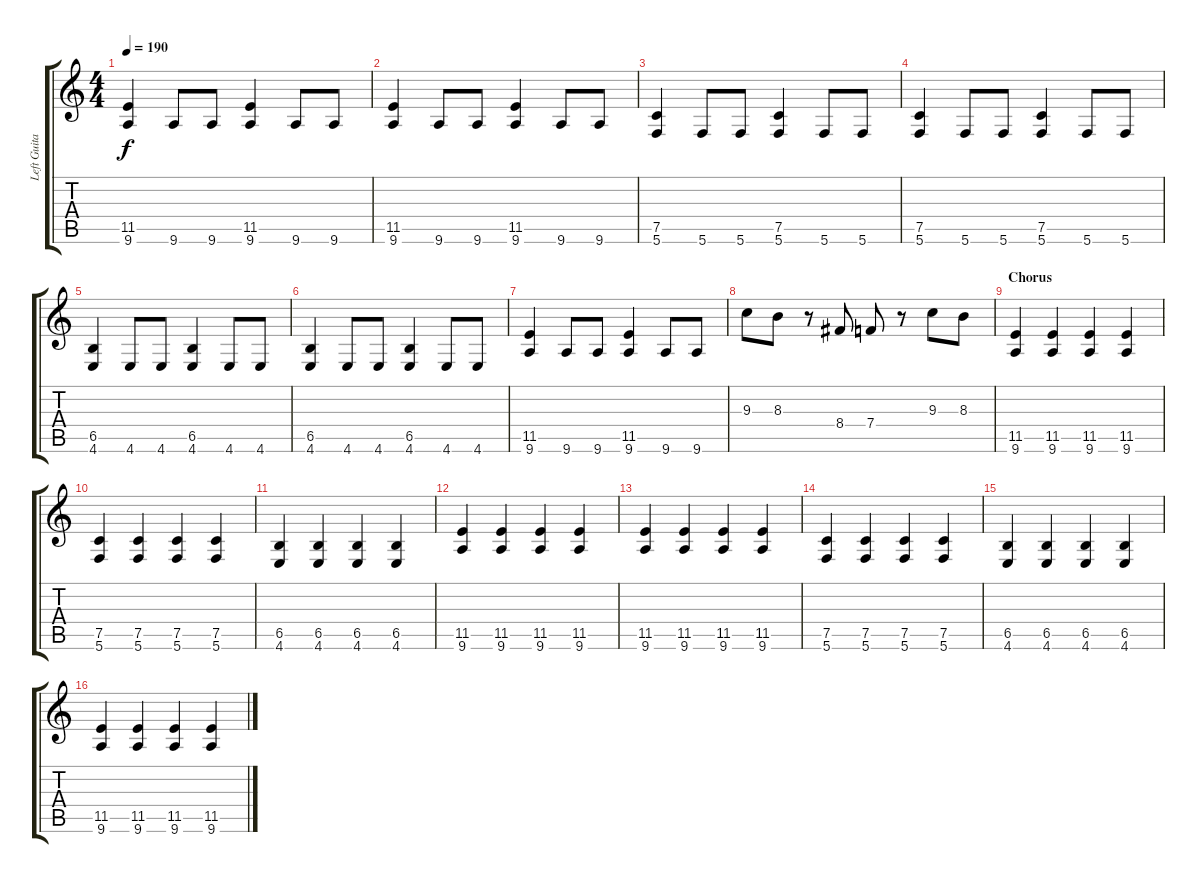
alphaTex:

\track ("Left Guitar" "Left Guita") {instrument distortionguitar}
\staff {score tabs}
\tuning (C4 G3 Eb3 Bb2 F2 C2) {hide}
\ts (4 4)
\tempo 190
\clef g2
\ks c
(11.5 9.6).4{dy f} 9.6.8 9.6.8 (11.5 9.6).4 9.6.8 9.6.8 |
(11.5 9.6).4 9.6.8 9.6.8 (11.5 9.6).4 9.6.8 9.6.8 |
(7.5 5.6).4 5.6.8 5.6.8 (7.5 5.6).4 5.6.8 5.6.8 |
(7.5 5.6).4 5.6.8 5.6.8 (7.5 5.6).4 5.6.8 5.6.8 |
(6.5 4.6).4 4.6.8 4.6.8 (6.5 4.6).4 4.6.8 4.6.8 |
(6.5 4.6).4 4.6.8 4.6.8 (6.5 4.6).4 4.6.8 4.6.8 |
(11.5 9.6).4 9.6.8 9.6.8 (11.5 9.6).4 9.6.8 9.6.8 |
9.3.8 8.3.8 r.8 8.4.8 7.4.8 r.8 9.3.8 8.3.8 |
\section ("" "Chorus")
(11.5 9.6).4 (11.5 9.6).4 (11.5 9.6).4 (11.5 9.6).4 |
(7.5 5.6).4 (7.5 5.6).4 (7.5 5.6).4 (7.5 5.6).4 |
(6.5 4.6).4 (6.5 4.6).4 (6.5 4.6).4 (6.5 4.6).4 |
(11.5 9.6).4 (11.5 9.6).4 (11.5 9.6).4 (11.5 9.6).4 |
(11.5 9.6).4 (11.5 9.6).4 (11.5 9.6).4 (11.5 9.6).4 |
(7.5 5.6).4 (7.5 5.6).4 (7.5 5.6).4 (7.5 5.6).4 |
(6.5 4.6).4 (6.5 4.6).4 (6.5 4.6).4 (6.5 4.6).4 |
(11.5 9.6).4 (11.5 9.6).4 (11.5 9.6).4 (11.5 9.6).4
